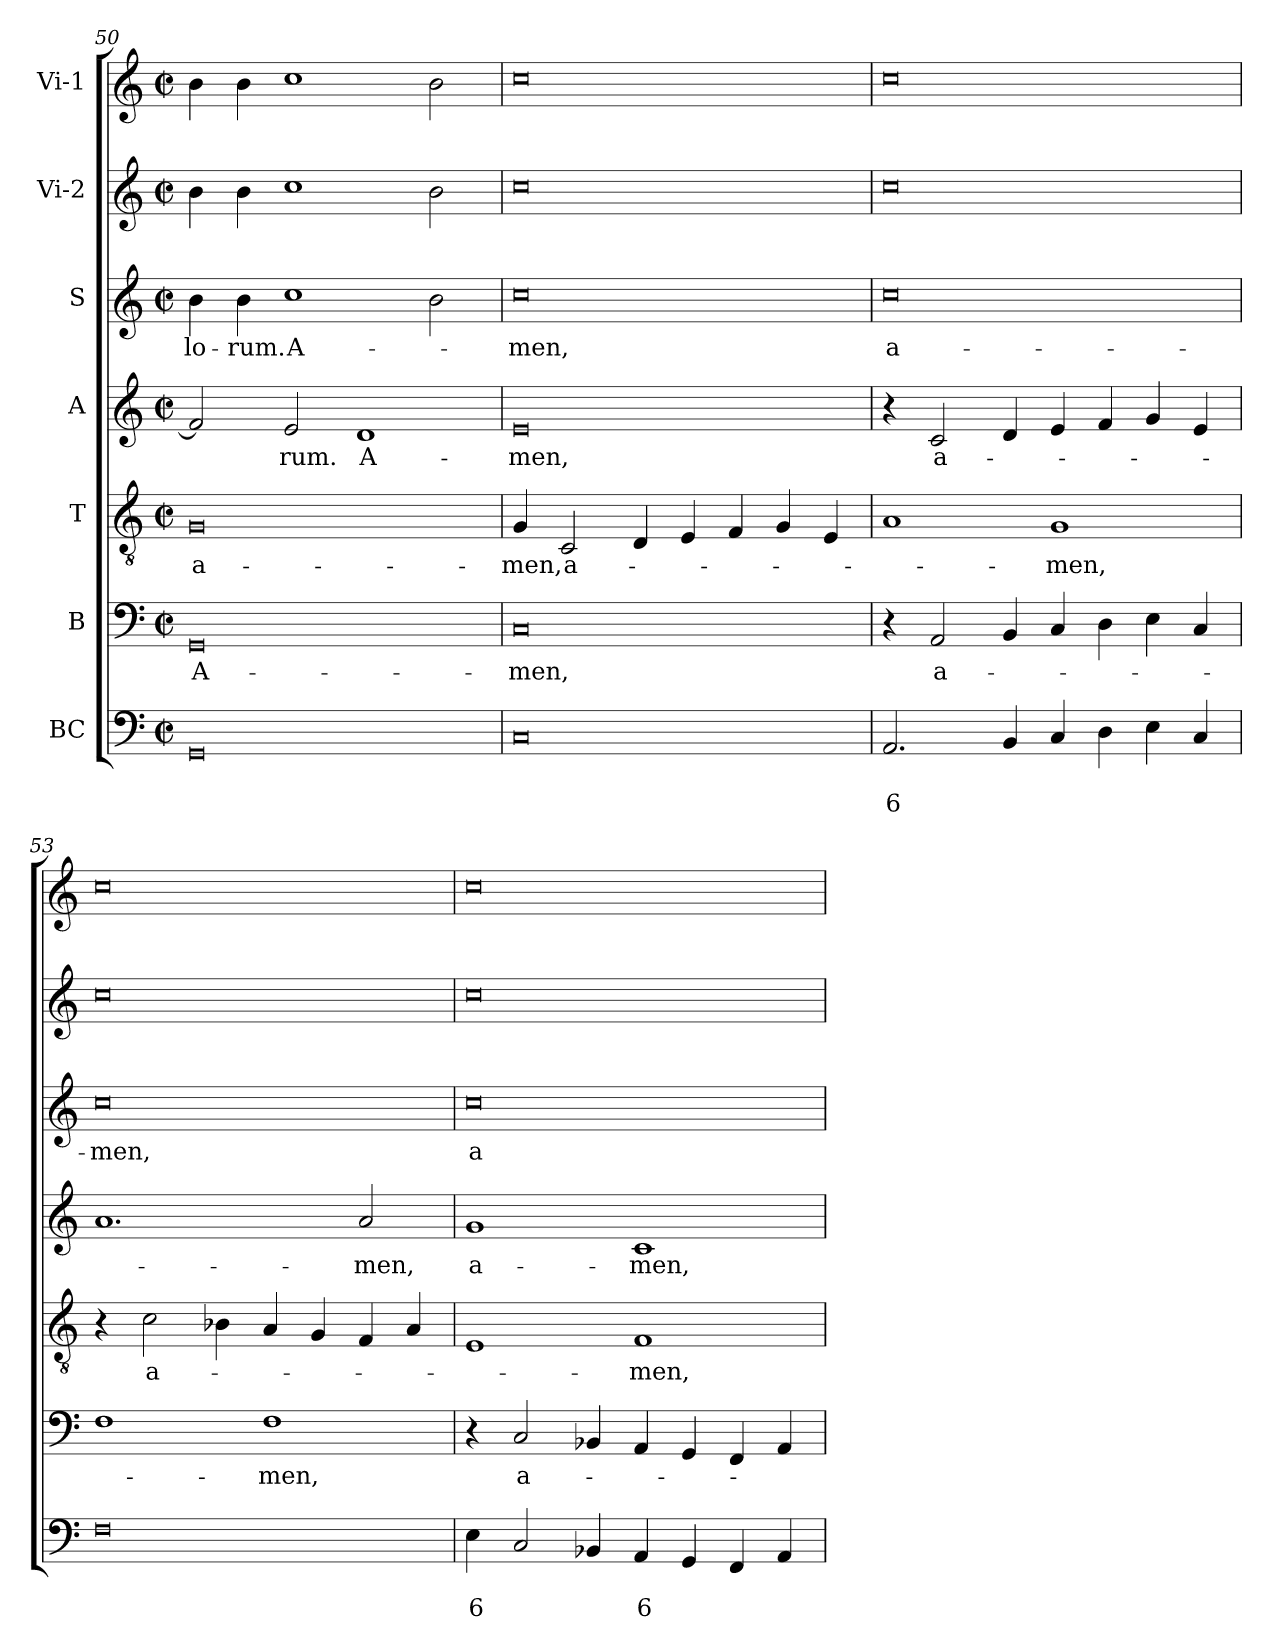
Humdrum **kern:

**kern	**text	**text	**kern	**text	**kern	**text	**kern	**text	**kern	**text	**kern	**kern
*part7	*part7	*part7	*part6	*part6	*part5	*part5	*part4	*part4	*part3	*part3	*part2	*part1
*staff7	*staff7	*staff7	*staff6	*staff6	*staff5	*staff5	*staff4	*staff4	*staff3	*staff3	*staff2	*staff1
*I"BC	*	*	*I"B	*	*I"T	*	*I"A	*	*I"S	*	*I"Vi-2	*I"Vi-1
!!LO:PB:g=z
*clefF4	*	*	*clefF4	*	*clefGv2	*	*clefG2	*	*clefG2	*	*clefG2	*clefG2
*k[]	*	*	*k[]	*	*k[]	*	*k[]	*	*k[]	*	*k[]	*k[]
*C:	*	*	*C:	*	*C:	*	*C:	*	*C:	*	*C:	*C:
*M2/2	*	*	*M2/2	*	*M2/2	*	*M2/2	*	*M2/2	*	*M2/2	*M2/2
*met(c|)	*	*	*met(c|)	*	*met(c|)	*	*met(c|)	*	*met(c|)	*	*met(c|)	*met(c|)
=50	=50	=50	=50	=50	=50	=50	=50	=50	=50	=50	=50	=50
!	!	!	!	!LO:LY:b	!	!LO:LY:b	!	!	!	!LO:LY:b	!	!
0GG	.	.	0GG	A-	0G	a-	2f/]	.	4b\	-lo-	4b\	4b\
!	!	!	!	!	!	!	!	!	!	!LO:LY:b	!	!
.	.	.	.	.	.	.	.	.	4b\	-rum.	4b\	4b\
!	!	!	!	!	!	!	!	!LO:LY:b	!	!LO:LY:b	!	!
.	.	.	.	.	.	.	2e/	-rum.	1cc	A-	1cc	1cc
!	!	!	!	!	!	!	!	!LO:LY:b	!	!	!	!
.	.	.	.	.	.	.	1d	A-	.	.	.	.
.	.	.	.	.	.	.	.	.	2b\	.	2b\	2b\
=51	=51	=51	=51	=51	=51	=51	=51	=51	=51	=51	=51	=51
!	!	!	!	!LO:LY:b	!	!LO:LY:b	!	!LO:LY:b	!	!LO:LY:b	!	!
0C	.	.	0C	-men,	4G/	-men,	0e	-men,	0cc	-men,	0cc	0cc
!	!	!	!	!	!	!LO:LY:b	!	!	!	!	!	!
.	.	.	.	.	2C/	a-	.	.	.	.	.	.
.	.	.	.	.	4D/	.	.	.	.	.	.	.
.	.	.	.	.	4E/	.	.	.	.	.	.	.
.	.	.	.	.	4F/	.	.	.	.	.	.	.
.	.	.	.	.	4G/	.	.	.	.	.	.	.
.	.	.	.	.	4E/	.	.	.	.	.	.	.
=52	=52	=52	=52	=52	=52	=52	=52	=52	=52	=52	=52	=52
!	!	!LO:LY:b	!	!	!	!	!	!	!	!LO:LY:b	!	!
2.AA/	.	6	4r	.	1A	.	4r	.	0cc	a-	0cc	0cc
!	!	!	!	!LO:LY:b	!	!	!	!LO:LY:b	!	!	!	!
.	.	.	2AA/	a-	.	.	2c/	a-	.	.	.	.
4BB/	.	.	4BB/	.	.	.	4d/	.	.	.	.	.
!	!	!	!	!	!	!LO:LY:b	!	!	!	!	!	!
4C/	.	.	4C/	.	1G	-men,	4e/	.	.	.	.	.
4D\	.	.	4D\	.	.	.	4f/	.	.	.	.	.
4E\	.	.	4E\	.	.	.	4g/	.	.	.	.	.
4C/	.	.	4C/	.	.	.	4e/	.	.	.	.	.
=53	=53	=53	=53	=53	=53	=53	=53	=53	=53	=53	=53	=53
!	!	!	!	!	!	!	!	!	!	!LO:LY:b	!	!
0F	.	.	1F	.	4r	.	1.a	.	0cc	-men,	0cc	0cc
!	!	!	!	!	!	!LO:LY:b	!	!	!	!	!	!
.	.	.	.	.	2c\	a-	.	.	.	.	.	.
.	.	.	.	.	4B-X\	.	.	.	.	.	.	.
!	!	!	!	!LO:LY:b	!	!	!	!	!	!	!	!
.	.	.	1F	-men,	4A/	.	.	.	.	.	.	.
.	.	.	.	.	4G/	.	.	.	.	.	.	.
!	!	!	!	!	!	!	!	!LO:LY:b	!	!	!	!
.	.	.	.	.	4F/	.	2a/	-men,	.	.	.	.
.	.	.	.	.	4A/	.	.	.	.	.	.	.
!!LO:LB:g=z
=54	=54	=54	=54	=54	=54	=54	=54	=54	=54	=54	=54	=54
!	!	!LO:LY:b	!	!	!	!	!	!LO:LY:b	!	!LO:LY:b	!	!
4E\	.	6	4r	.	1E	.	1g	a-	0cc	a-	0cc	0cc
!	!	!	!	!LO:LY:b	!	!	!	!	!	!	!	!
2C/	.	.	2C/	a-	.	.	.	.	.	.	.	.
4BB-X/	.	.	4BB-X/	.	.	.	.	.	.	.	.	.
!	!	!LO:LY:b	!	!	!	!LO:LY:b	!	!LO:LY:b	!	!	!	!
4AA/	.	6	4AA/	.	1F	-men,	1c	-men,	.	.	.	.
4GG/	.	.	4GG/	.	.	.	.	.	.	.	.	.
4FF/	.	.	4FF/	.	.	.	.	.	.	.	.	.
4AA/	.	.	4AA/	.	.	.	.	.	.	.	.	.
=	=	=	=	=	=	=	=	=	=	=	=	=
*-	*-	*-	*-	*-	*-	*-	*-	*-	*-	*-	*-	*-
